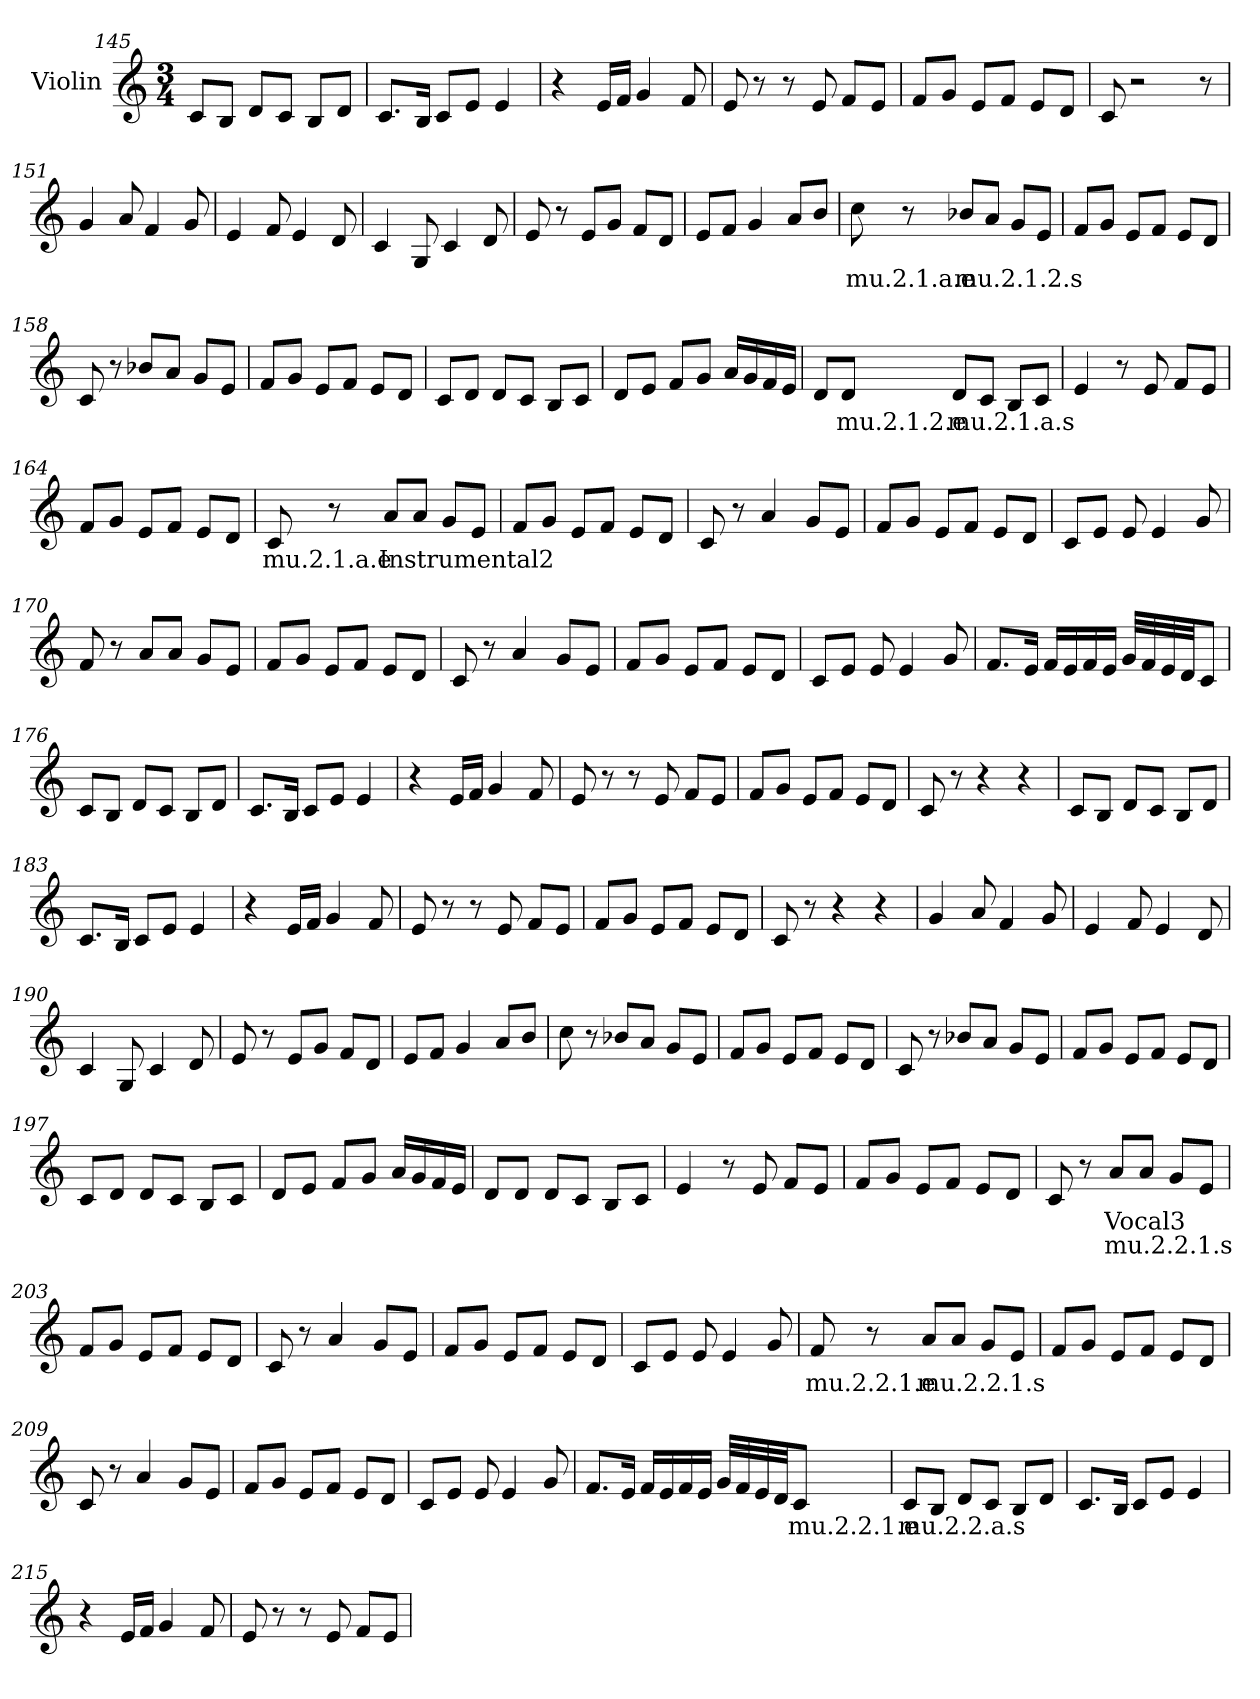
**kern	**text	**text
*part1	*part1	*part1
*staff1	*staff1	*staff1
*I"Violin	*	*
*clefG2	*	*
*k[]	*	*
*M3/4	*	*
=145	=145	=145
8c/L	.	.
8B/J	.	.
8d/L	.	.
8c/J	.	.
8B/L	.	.
8d/J	.	.
=146	=146	=146
8.c/L	.	.
16B/Jk	.	.
8c/L	.	.
8e/J	.	.
4e/	.	.
!!LO:LB:g=z
=147	=147	=147
4r	.	.
16e/LL	.	.
16f/JJ	.	.
4g/	.	.
8f/	.	.
=148	=148	=148
8e/	.	.
8r	.	.
8r	.	.
8e/	.	.
8f/L	.	.
8e/J	.	.
=149	=149	=149
8f/L	.	.
8g/J	.	.
8e/L	.	.
8f/J	.	.
8e/L	.	.
8d/J	.	.
=150	=150	=150
8c/	.	.
2r	.	.
8r	.	.
=151	=151	=151
4g/	.	.
8a/	.	.
4f/	.	.
8g/	.	.
=152	=152	=152
4e/	.	.
8f/	.	.
4e/	.	.
8d/	.	.
!!LO:LB:g=z
=153	=153	=153
4c/	.	.
8G/	.	.
4c/	.	.
8d/	.	.
=154	=154	=154
8e/	.	.
8r	.	.
8e/L	.	.
8g/J	.	.
8f/L	.	.
8d/J	.	.
=155	=155	=155
8e/L	.	.
8f/J	.	.
4g/	.	.
8a/L	.	.
8b/J	.	.
=156	=156	=156
!	!LO:LY:b	!
8cc\	mu.2.1.a.e	.
8r	.	.
!	!LO:LY:b	!
8b-X/L	mu.2.1.2.s	.
8a/J	.	.
8g/L	.	.
8e/J	.	.
=157	=157	=157
8f/L	.	.
8g/J	.	.
8e/L	.	.
8f/J	.	.
8e/L	.	.
8d/J	.	.
!!LO:LB:g=z
=158	=158	=158
8c/	.	.
8r	.	.
8b-X/L	.	.
8a/J	.	.
8g/L	.	.
8e/J	.	.
!!LO:PB:g=z
=159	=159	=159
8f/L	.	.
8g/J	.	.
8e/L	.	.
8f/J	.	.
8e/L	.	.
8d/J	.	.
=160	=160	=160
8c/L	.	.
8d/J	.	.
8d/L	.	.
8c/J	.	.
8B/L	.	.
8c/J	.	.
=161	=161	=161
8d/L	.	.
8e/J	.	.
8f/L	.	.
8g/J	.	.
16a/LL	.	.
16g/	.	.
16f/	.	.
16e/JJ	.	.
=162	=162	=162
8d/L	.	.
!	!LO:LY:b	!
8d/J	mu.2.1.2.e	.
!	!LO:LY:b	!
8d/L	mu.2.1.a.s	.
8c/J	.	.
8B/L	.	.
8c/J	.	.
!!LO:LB:g=z
=163	=163	=163
4e/	.	.
8r	.	.
8e/	.	.
8f/L	.	.
8e/J	.	.
!!LO:LB:g=z
=164	=164	=164
8f/L	.	.
8g/J	.	.
8e/L	.	.
8f/J	.	.
8e/L	.	.
8d/J	.	.
!!LO:LB:g=z
=165	=165	=165
!	!LO:LY:b	!
8c/	mu.2.1.a.e	.
8r	.	.
!	!LO:LY:b	!
8a/L	Instrumental2	.
8a/J	.	.
8g/L	.	.
8e/J	.	.
=166	=166	=166
8f/L	.	.
8g/J	.	.
8e/L	.	.
8f/J	.	.
8e/L	.	.
8d/J	.	.
=167	=167	=167
8c/	.	.
8r	.	.
4a/	.	.
8g/L	.	.
8e/J	.	.
=168	=168	=168
8f/L	.	.
8g/J	.	.
8e/L	.	.
8f/J	.	.
8e/L	.	.
8d/J	.	.
=169	=169	=169
8c/L	.	.
8e/J	.	.
8e/	.	.
4e/	.	.
8g/	.	.
!!LO:LB:g=z
=170	=170	=170
8f/	.	.
8r	.	.
8a/L	.	.
8a/J	.	.
8g/L	.	.
8e/J	.	.
!!LO:LB:g=z
=171	=171	=171
8f/L	.	.
8g/J	.	.
8e/L	.	.
8f/J	.	.
8e/L	.	.
8d/J	.	.
=172	=172	=172
8c/	.	.
8r	.	.
4a/	.	.
8g/L	.	.
8e/J	.	.
=173	=173	=173
8f/L	.	.
8g/J	.	.
8e/L	.	.
8f/J	.	.
8e/L	.	.
8d/J	.	.
=174	=174	=174
8c/L	.	.
8e/J	.	.
8e/	.	.
4e/	.	.
8g/	.	.
=175	=175	=175
8.f/L	.	.
16e/Jk	.	.
16f/LL	.	.
16e/	.	.
16f/	.	.
16e/JJ	.	.
32g/LLL	.	.
32f/	.	.
32e/	.	.
32d/JJ	.	.
8c/J	.	.
!!LO:LB:g=z
=176	=176	=176
8c/L	.	.
8B/J	.	.
8d/L	.	.
8c/J	.	.
8B/L	.	.
8d/J	.	.
=177	=177	=177
8.c/L	.	.
16B/Jk	.	.
8c/L	.	.
8e/J	.	.
4e/	.	.
=178	=178	=178
4r	.	.
16e/LL	.	.
16f/JJ	.	.
4g/	.	.
8f/	.	.
=179	=179	=179
8e/	.	.
8r	.	.
8r	.	.
8e/	.	.
8f/L	.	.
8e/J	.	.
=180	=180	=180
8f/L	.	.
8g/J	.	.
8e/L	.	.
8f/J	.	.
8e/L	.	.
8d/J	.	.
=181	=181	=181
8c/	.	.
8r	.	.
4r	.	.
4r	.	.
!!LO:LB:g=z
=182	=182	=182
8c/L	.	.
8B/J	.	.
8d/L	.	.
8c/J	.	.
8B/L	.	.
8d/J	.	.
=183	=183	=183
8.c/L	.	.
16B/Jk	.	.
8c/L	.	.
8e/J	.	.
4e/	.	.
=184	=184	=184
4r	.	.
16e/LL	.	.
16f/JJ	.	.
4g/	.	.
8f/	.	.
=185	=185	=185
8e/	.	.
8r	.	.
8r	.	.
8e/	.	.
8f/L	.	.
8e/J	.	.
=186	=186	=186
8f/L	.	.
8g/J	.	.
8e/L	.	.
8f/J	.	.
8e/L	.	.
8d/J	.	.
=187	=187	=187
8c/	.	.
8r	.	.
4r	.	.
4r	.	.
!!LO:LB:g=z
=188	=188	=188
4g/	.	.
8a/	.	.
4f/	.	.
8g/	.	.
=189	=189	=189
4e/	.	.
8f/	.	.
4e/	.	.
8d/	.	.
=190	=190	=190
4c/	.	.
8G/	.	.
4c/	.	.
8d/	.	.
=191	=191	=191
8e/	.	.
8r	.	.
8e/L	.	.
8g/J	.	.
8f/L	.	.
8d/J	.	.
=192	=192	=192
8e/L	.	.
8f/J	.	.
4g/	.	.
8a/L	.	.
8b/J	.	.
=193	=193	=193
8cc\	.	.
8r	.	.
8b-X/L	.	.
8a/J	.	.
8g/L	.	.
8e/J	.	.
!!LO:LB:g=z
=194	=194	=194
8f/L	.	.
8g/J	.	.
8e/L	.	.
8f/J	.	.
8e/L	.	.
8d/J	.	.
=195	=195	=195
8c/	.	.
8r	.	.
8b-X/L	.	.
8a/J	.	.
8g/L	.	.
8e/J	.	.
=196	=196	=196
8f/L	.	.
8g/J	.	.
8e/L	.	.
8f/J	.	.
8e/L	.	.
8d/J	.	.
=197	=197	=197
8c/L	.	.
8d/J	.	.
8d/L	.	.
8c/J	.	.
8B/L	.	.
8c/J	.	.
=198	=198	=198
8d/L	.	.
8e/J	.	.
8f/L	.	.
8g/J	.	.
16a/LL	.	.
16g/	.	.
16f/	.	.
16e/JJ	.	.
!!LO:PB:g=z
=199	=199	=199
8d/L	.	.
8d/J	.	.
8d/L	.	.
8c/J	.	.
8B/L	.	.
8c/J	.	.
!!LO:LB:g=z
=200	=200	=200
4e/	.	.
8r	.	.
8e/	.	.
8f/L	.	.
8e/J	.	.
=201	=201	=201
8f/L	.	.
8g/J	.	.
8e/L	.	.
8f/J	.	.
8e/L	.	.
8d/J	.	.
=202	=202	=202
8c/	.	.
8r	.	.
!	!LO:LY:b	!LO:LY:b
8a/L	Vocal3	mu.2.2.1.s
8a/J	.	.
8g/L	.	.
8e/J	.	.
=203	=203	=203
8f/L	.	.
8g/J	.	.
8e/L	.	.
8f/J	.	.
8e/L	.	.
8d/J	.	.
=204	=204	=204
8c/	.	.
8r	.	.
4a/	.	.
8g/L	.	.
8e/J	.	.
!!LO:LB:g=z
=205	=205	=205
8f/L	.	.
8g/J	.	.
8e/L	.	.
8f/J	.	.
8e/L	.	.
8d/J	.	.
!!LO:LB:g=z
=206	=206	=206
8c/L	.	.
8e/J	.	.
8e/	.	.
4e/	.	.
8g/	.	.
=207	=207	=207
!	!LO:LY:b	!
8f/	mu.2.2.1.e	.
8r	.	.
!	!LO:LY:b	!
8a/L	mu.2.2.1.s	.
8a/J	.	.
8g/L	.	.
8e/J	.	.
=208	=208	=208
8f/L	.	.
8g/J	.	.
8e/L	.	.
8f/J	.	.
8e/L	.	.
8d/J	.	.
=209	=209	=209
8c/	.	.
8r	.	.
4a/	.	.
8g/L	.	.
8e/J	.	.
=210	=210	=210
8f/L	.	.
8g/J	.	.
8e/L	.	.
8f/J	.	.
8e/L	.	.
8d/J	.	.
!!LO:LB:g=z
=211	=211	=211
8c/L	.	.
8e/J	.	.
8e/	.	.
4e/	.	.
8g/	.	.
!!LO:LB:g=z
=212	=212	=212
8.f/L	.	.
16e/Jk	.	.
16f/LL	.	.
16e/	.	.
16f/	.	.
16e/JJ	.	.
32g/LLL	.	.
32f/	.	.
32e/	.	.
32d/JJ	.	.
!	!LO:LY:b	!
8c/J	mu.2.2.1.e	.
=213	=213	=213
!	!LO:LY:b	!
8c/L	mu.2.2.a.s	.
8B/J	.	.
8d/L	.	.
8c/J	.	.
8B/L	.	.
8d/J	.	.
=214	=214	=214
8.c/L	.	.
16B/Jk	.	.
8c/L	.	.
8e/J	.	.
4e/	.	.
=215	=215	=215
4r	.	.
16e/LL	.	.
16f/JJ	.	.
4g/	.	.
8f/	.	.
!!LO:LB:g=z
=216	=216	=216
8e/	.	.
8r	.	.
8r	.	.
8e/	.	.
8f/L	.	.
8e/J	.	.
=	=	=
*-	*-	*-
